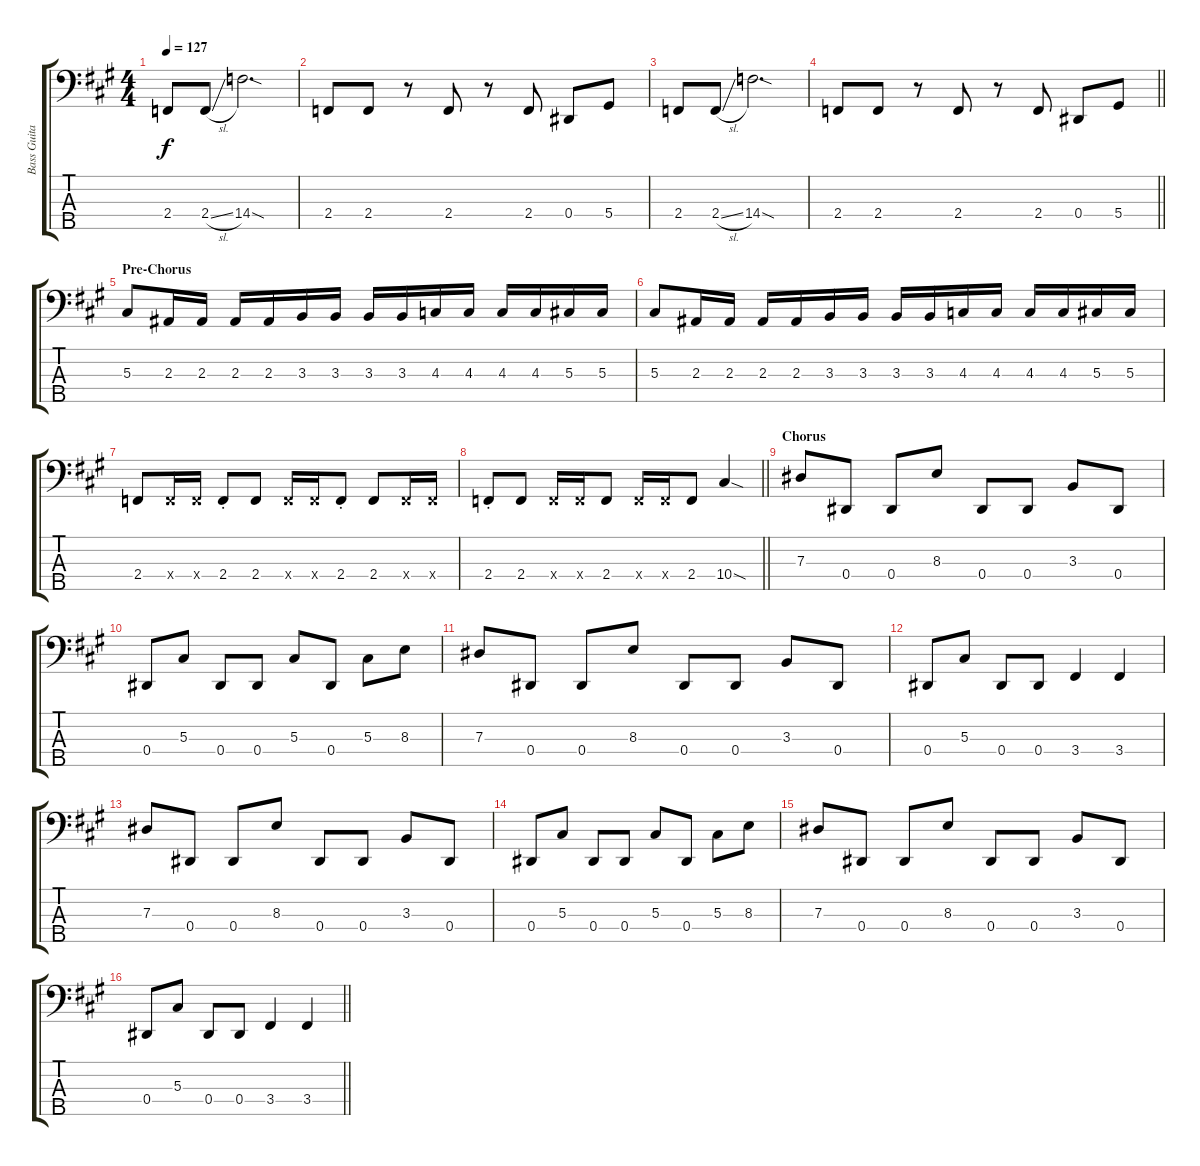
\track ("Bass Guitar" "Bass Guita") {instrument electricbasspick}
\staff {score tabs}
\tuning (Gb2 Db2 Ab1 Eb1 Bb0) {hide}
\ts (4 4)
\tempo 127
\clef f4
\ks a
2.4.8{dy f} 2.4{sl}.8 14.4{sod}.2{d} |
2.4.8 2.4.8 r.8 2.4.8 r.8 2.4.8 0.4.8 5.4.8 |
2.4.8 2.4{sl}.8 14.4{sod}.2{d} |
\barLineRight lightlight
2.4.8 2.4.8 r.8 2.4.8 r.8 2.4.8 0.4.8 5.4.8 |
\section ("" "Pre-Chorus")
5.3.8 2.3.16 2.3.16 2.3.16 2.3.16 3.3.16 3.3.16 3.3.16 3.3.16 4.3.16 4.3.16 4.3.16 4.3.16 5.3.16 5.3.16 |
5.3.8 2.3.16 2.3.16 2.3.16 2.3.16 3.3.16 3.3.16 3.3.16 3.3.16 4.3.16 4.3.16 4.3.16 4.3.16 5.3.16 5.3.16 |
2.4.8 2.4{x}.16 2.4{x}.16 2.4{st}.8 2.4.8 2.4{x}.16 2.4{x}.16 2.4{st}.8 2.4.8 2.4{x}.16 2.4{x}.16 |
\barLineRight lightlight
2.4{st}.8 2.4.8 2.4{x}.16 2.4{x}.16 2.4.8 2.4{x}.16 2.4{x}.16 2.4.8 10.4{sod}.4 |
\section ("" "Chorus")
7.3.8 0.4.8 0.4.8 8.3.8 0.4.8 0.4.8 3.3.8 0.4.8 |
0.4.8 5.3.8 0.4.8 0.4.8 5.3.8 0.4.8 5.3.8 8.3.8 |
7.3.8 0.4.8 0.4.8 8.3.8 0.4.8 0.4.8 3.3.8 0.4.8 |
0.4.8 5.3.8 0.4.8 0.4.8 3.4.4 3.4.4 |
7.3.8 0.4.8 0.4.8 8.3.8 0.4.8 0.4.8 3.3.8 0.4.8 |
0.4.8 5.3.8 0.4.8 0.4.8 5.3.8 0.4.8 5.3.8 8.3.8 |
7.3.8 0.4.8 0.4.8 8.3.8 0.4.8 0.4.8 3.3.8 0.4.8 |
\barLineRight lightlight
0.4.8 5.3.8 0.4.8 0.4.8 3.4.4 3.4.4
